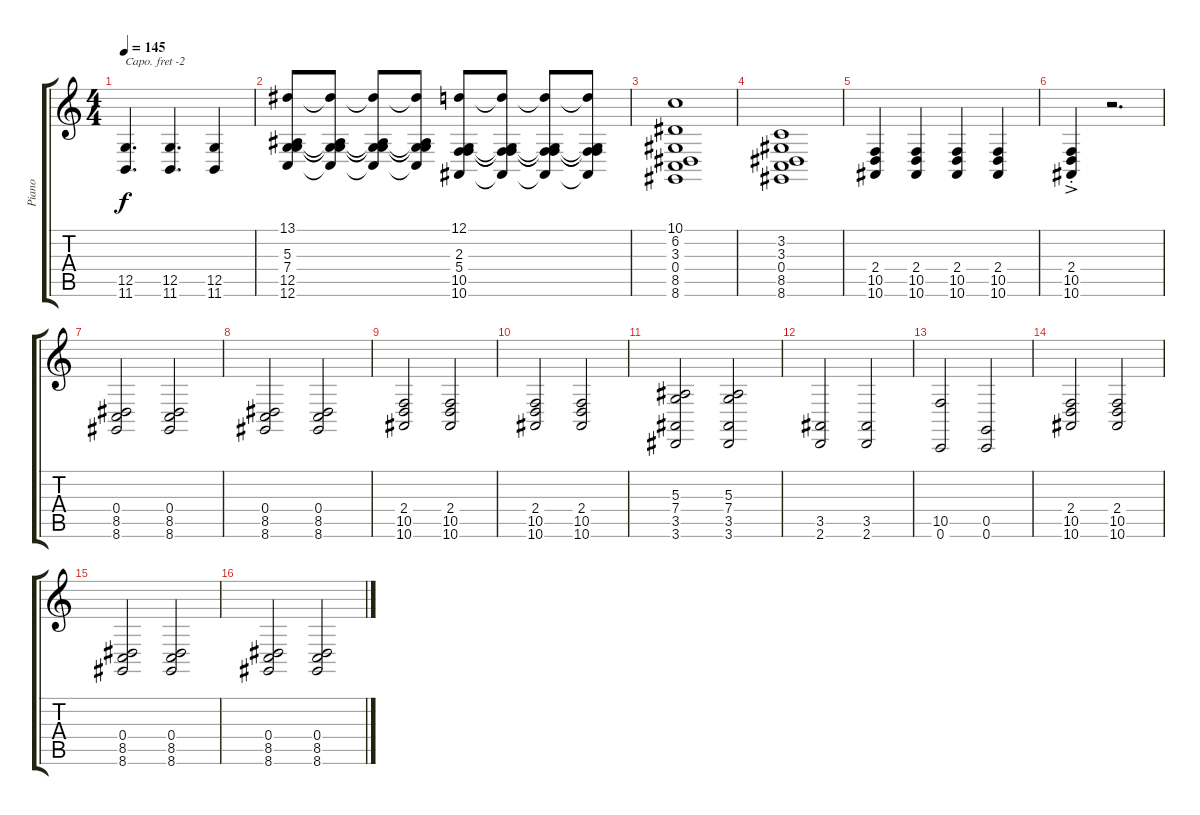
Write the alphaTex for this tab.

\track ("Piano" "Piano") {instrument acousticgrandpiano}
\staff {score tabs}
\capo -2
\tuning (E4 B3 G3 D3 A2 D2) {hide}
\ts (4 4)
\tempo 145
\clef g2
\ks c
(12.5 11.6).4{d dy f} (12.5 11.6).4{d} (12.5 11.6).4 |
(13.1 5.3 7.4 12.5 12.6).8 (13.1{t} 5.3{t} 7.4{t} 12.5{t} 12.6{t}).8 (13.1{t} 5.3{t} 7.4{t} 12.5{t} 12.6{t}).8 (13.1{t} 5.3{t} 7.4{t} 12.5{t} 12.6{t}).8 (12.1 2.3 5.4 10.5 10.6).8 (12.1{t} 2.3{t} 5.4{t} 10.5{t} 10.6{t}).8 (12.1{t} 2.3{t} 5.4{t} 10.5{t} 10.6{t}).8 (12.1{t} 2.3{t} 5.4{t} 10.5{t} 10.6{t}).8 |
(10.1 6.2 3.3 0.4 8.5 8.6).1 |
(3.2 3.3 0.4 8.5 8.6).1 |
(2.4 10.5 10.6).4 (2.4 10.5 10.6).4 (2.4 10.5 10.6).4 (2.4 10.5 10.6).4 |
(2.4{ac st} 10.5{ac st} 10.6{ac st}).4 r.2{d} |
(0.4 8.5 8.6).2 (0.4 8.5 8.6).2 |
(0.4 8.5 8.6).2 (0.4 8.5 8.6).2 |
(2.4 10.5 10.6).2 (2.4 10.5 10.6).2 |
(2.4 10.5 10.6).2 (2.4 10.5 10.6).2 |
(5.3 7.4 3.5 3.6).2 (5.3 7.4 3.5 3.6).2 |
(3.5 2.6).2 (3.5 2.6).2 |
(10.5 0.6).2 (0.5 0.6).2 |
(2.4 10.5 10.6).2 (2.4 10.5 10.6).2 |
(0.4 8.5 8.6).2 (0.4 8.5 8.6).2 |
(0.4 8.5 8.6).2 (0.4 8.5 8.6).2
